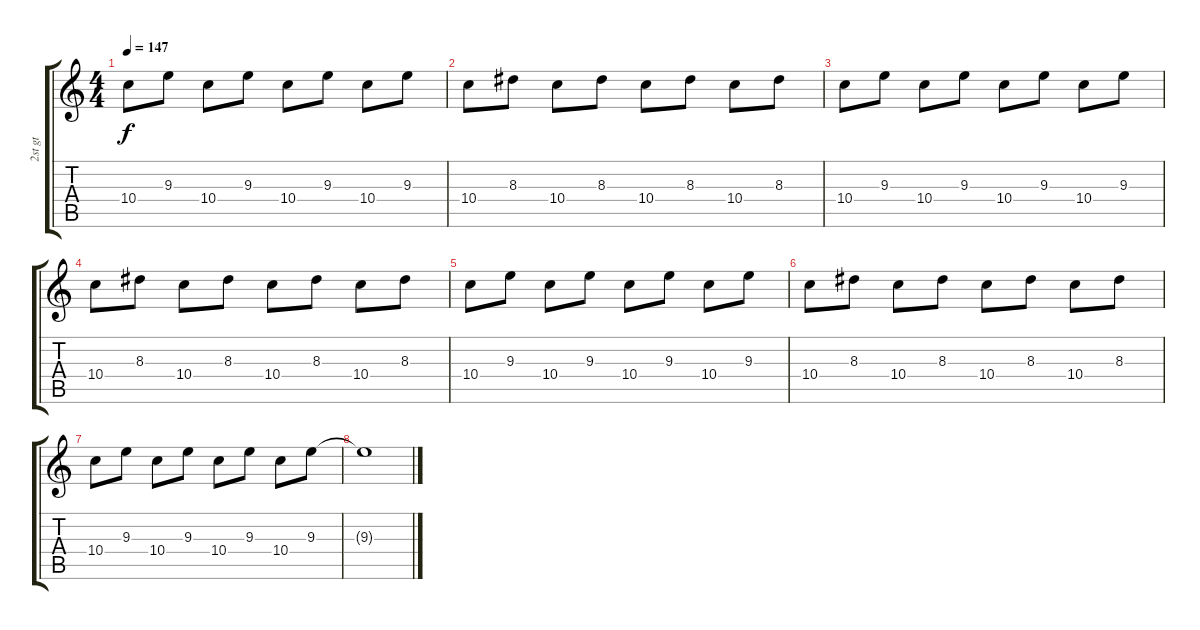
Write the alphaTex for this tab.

\track ("2st gt" "2st gt") {instrument distortionguitar}
\staff {score tabs}
\tuning (E4 B3 G3 D3 A2 E2) {hide}
\ts (4 4)
\tempo 147
\clef g2
\ks c
10.4.8{dy f} 9.3.8 10.4.8 9.3.8 10.4.8 9.3.8 10.4.8 9.3.8 |
10.4.8 8.3.8 10.4.8 8.3.8 10.4.8 8.3.8 10.4.8 8.3.8 |
10.4.8 9.3.8 10.4.8 9.3.8 10.4.8 9.3.8 10.4.8 9.3.8 |
10.4.8 8.3.8 10.4.8 8.3.8 10.4.8 8.3.8 10.4.8 8.3.8 |
10.4.8 9.3.8 10.4.8 9.3.8 10.4.8 9.3.8 10.4.8 9.3.8 |
10.4.8 8.3.8 10.4.8 8.3.8 10.4.8 8.3.8 10.4.8 8.3.8 |
10.4.8 9.3.8 10.4.8 9.3.8 10.4.8 9.3.8 10.4.8 9.3.8 |
9.3{t}.1
